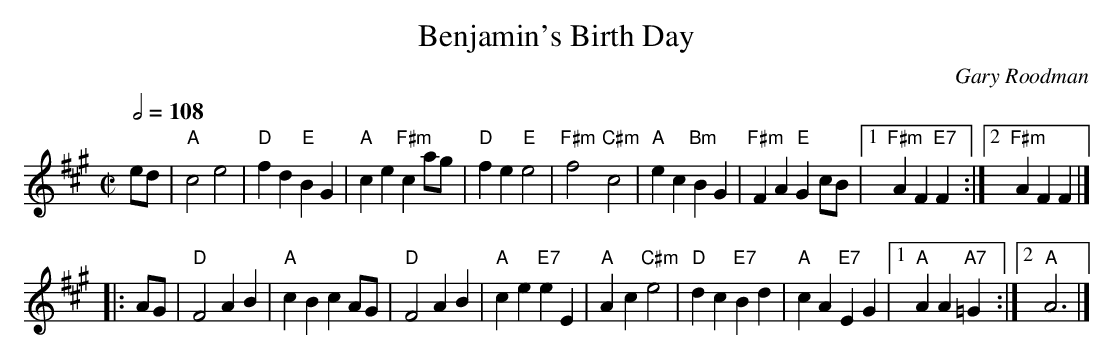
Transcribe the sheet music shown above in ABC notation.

X:1
T: Benjamin's Birth Day
C: Gary Roodman
M: C|
L: 1/8
Q: 1/2=108
K: A
   ed \
|   "A"c4      e4 | "D"f2d2  "E"B2G2 |   "A"c2e2 "F#m"c2ag |    "D"f2e2  "E"e4 \
| "F#m"f4 "C#m"c4 | "A"e2c2 "Bm"B2G2 | "F#m"F2A2   "E"G2cB |1 "F#m"A2F2 "E7"F2 :|2 "F#m"A2F2 F2 |]
|: AG \
| "D"F4      A2B2 | "A"c2B2     c2AG | "D"F4       A2B2 |  "A"c2e2 "E7"e2E2 \
| "A"A2c2 "C#m"e4 | "D"d2c2 "E7"B2d2 | "A"c2A2 "E7"E2G2 |1 "A"A2A2 "A7"=G2 :|2 "A"A6 |]
